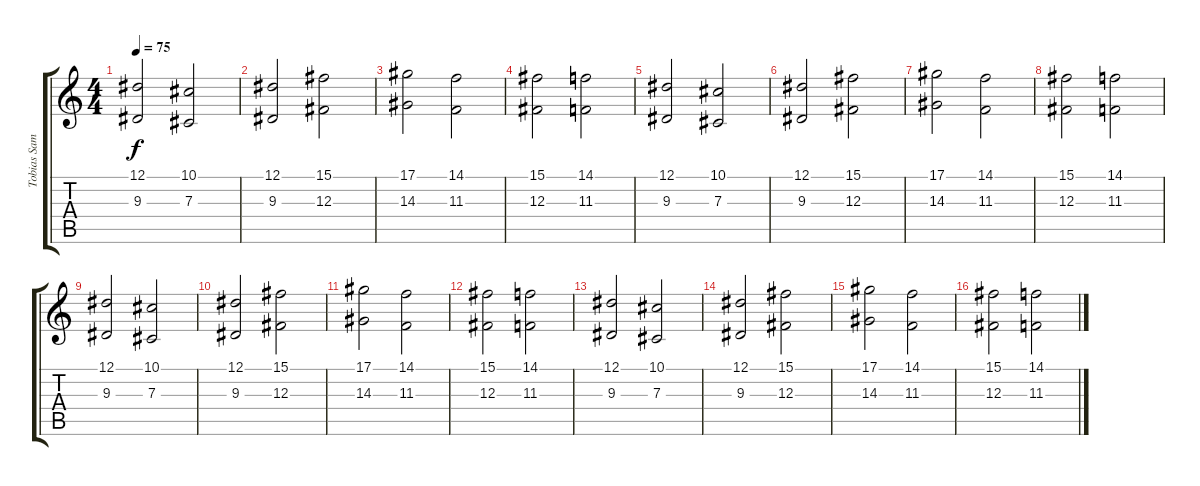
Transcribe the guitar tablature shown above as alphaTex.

\track ("Tobias Sammet (Keyboard)" "Tobias Sam") {instrument stringensemble1}
\staff {score tabs}
\tuning (Eb4 Bb3 Gb3 Db3 Ab2 Db2) {hide}
\ts (4 4)
\tempo 75
\clef g2
\ks c
(12.1 9.3).2{dy f} (10.1 7.3).2 |
(12.1 9.3).2 (15.1 12.3).2 |
(17.1 14.3).2 (14.1 11.3).2 |
(15.1 12.3).2 (14.1 11.3).2 |
(12.1 9.3).2 (10.1 7.3).2 |
(12.1 9.3).2 (15.1 12.3).2 |
(17.1 14.3).2 (14.1 11.3).2 |
(15.1 12.3).2 (14.1 11.3).2 |
(12.1 9.3).2 (10.1 7.3).2 |
(12.1 9.3).2 (15.1 12.3).2 |
(17.1 14.3).2 (14.1 11.3).2 |
(15.1 12.3).2 (14.1 11.3).2 |
(12.1 9.3).2 (10.1 7.3).2 |
(12.1 9.3).2 (15.1 12.3).2 |
(17.1 14.3).2 (14.1 11.3).2 |
(15.1 12.3).2 (14.1 11.3).2
